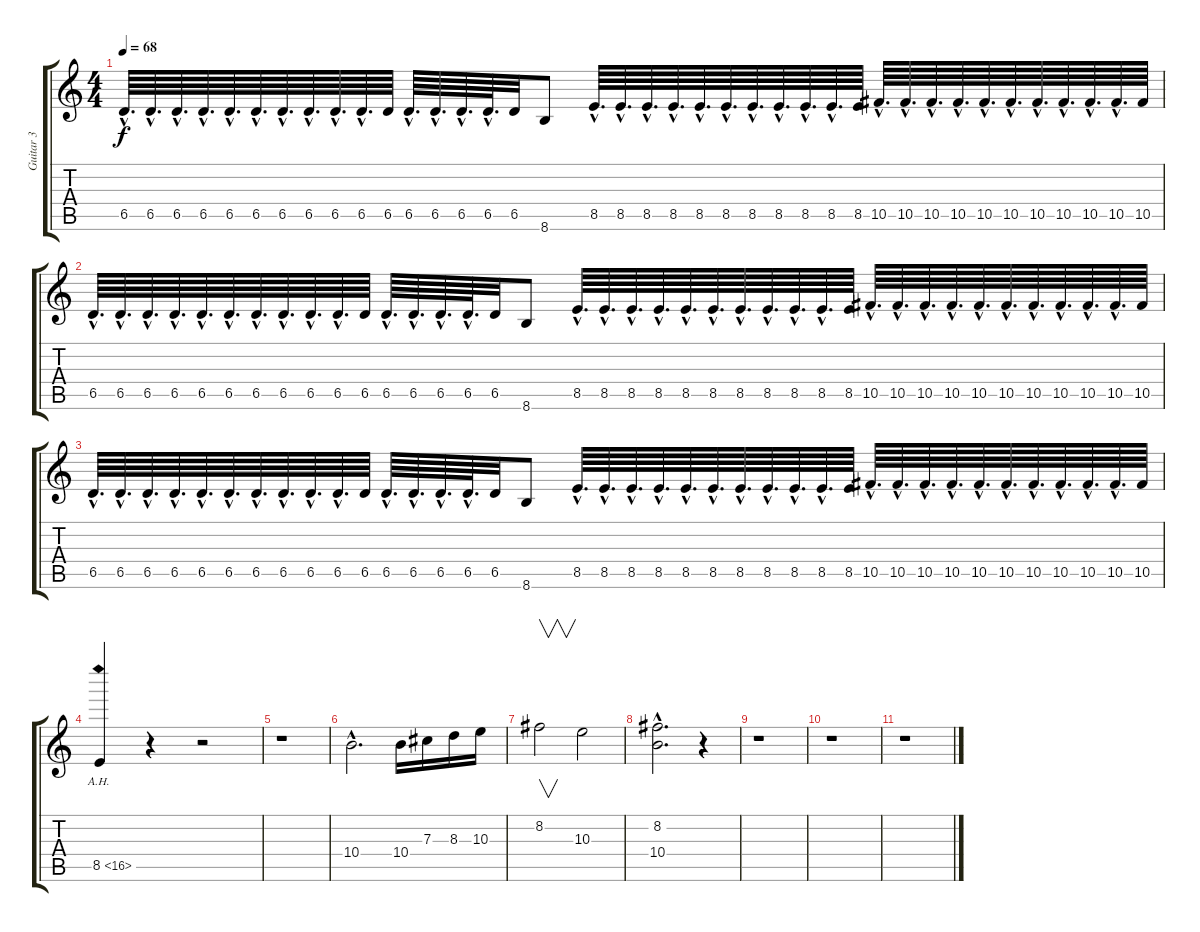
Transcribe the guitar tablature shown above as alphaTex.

\track ("Guitar 3" "Guitar 3") {instrument distortionguitar}
\staff {score tabs}
\tuning (Eb4 Bb3 Gb3 Db3 Ab2 Eb2) {hide}
\ts (4 4)
\tempo 68
\clef g2
\ks c
6.5{hac}.64{d dy f} 6.5{hac}.64{d} 6.5{hac}.64{d} 6.5{hac}.64{d} 6.5{hac}.64{d} 6.5{hac}.64{d} 6.5{hac}.64{d} 6.5{hac}.64{d} 6.5{hac}.64{d} 6.5{hac}.64{d} 6.5.64 6.5{hac}.64{d} 6.5{hac}.64{d} 6.5{hac}.64{d} 6.5{hac}.64{d} 6.5.32 8.6.8 8.5{hac}.64{d} 8.5{hac}.64{d} 8.5{hac}.64{d} 8.5{hac}.64{d} 8.5{hac}.64{d} 8.5{hac}.64{d} 8.5{hac}.64{d} 8.5{hac}.64{d} 8.5{hac}.64{d} 8.5{hac}.64{d} 8.5.64 10.5{hac}.64{d} 10.5{hac}.64{d} 10.5{hac}.64{d} 10.5{hac}.64{d} 10.5{hac}.64{d} 10.5{hac}.64{d} 10.5{hac}.64{d} 10.5{hac}.64{d} 10.5{hac}.64{d} 10.5{hac}.64{d} 10.5.64 |
6.5{hac}.64{d} 6.5{hac}.64{d} 6.5{hac}.64{d} 6.5{hac}.64{d} 6.5{hac}.64{d} 6.5{hac}.64{d} 6.5{hac}.64{d} 6.5{hac}.64{d} 6.5{hac}.64{d} 6.5{hac}.64{d} 6.5.64 6.5{hac}.64{d} 6.5{hac}.64{d} 6.5{hac}.64{d} 6.5{hac}.64{d} 6.5.32 8.6.8 8.5{hac}.64{d} 8.5{hac}.64{d} 8.5{hac}.64{d} 8.5{hac}.64{d} 8.5{hac}.64{d} 8.5{hac}.64{d} 8.5{hac}.64{d} 8.5{hac}.64{d} 8.5{hac}.64{d} 8.5{hac}.64{d} 8.5.64 10.5{hac}.64{d} 10.5{hac}.64{d} 10.5{hac}.64{d} 10.5{hac}.64{d} 10.5{hac}.64{d} 10.5{hac}.64{d} 10.5{hac}.64{d} 10.5{hac}.64{d} 10.5{hac}.64{d} 10.5{hac}.64{d} 10.5.64 |
6.5{hac}.64{d} 6.5{hac}.64{d} 6.5{hac}.64{d} 6.5{hac}.64{d} 6.5{hac}.64{d} 6.5{hac}.64{d} 6.5{hac}.64{d} 6.5{hac}.64{d} 6.5{hac}.64{d} 6.5{hac}.64{d} 6.5.64 6.5{hac}.64{d} 6.5{hac}.64{d} 6.5{hac}.64{d} 6.5{hac}.64{d} 6.5.32 8.6.8 8.5{hac}.64{d} 8.5{hac}.64{d} 8.5{hac}.64{d} 8.5{hac}.64{d} 8.5{hac}.64{d} 8.5{hac}.64{d} 8.5{hac}.64{d} 8.5{hac}.64{d} 8.5{hac}.64{d} 8.5{hac}.64{d} 8.5.64 10.5{hac}.64{d} 10.5{hac}.64{d} 10.5{hac}.64{d} 10.5{hac}.64{d} 10.5{hac}.64{d} 10.5{hac}.64{d} 10.5{hac}.64{d} 10.5{hac}.64{d} 10.5{hac}.64{d} 10.5{hac}.64{d} 10.5.64 |
8.5{ah 8}.4 r.4 r.2 |
r.1 |
10.4{hac}.2{d} 10.4.16 7.3.16 8.3.16 10.3.16 |
8.2.2{v} 10.3.2 |
(8.2{hac} 10.4{hac}).2{d} r.4 |
r.1 |
r.1 |
r.1
